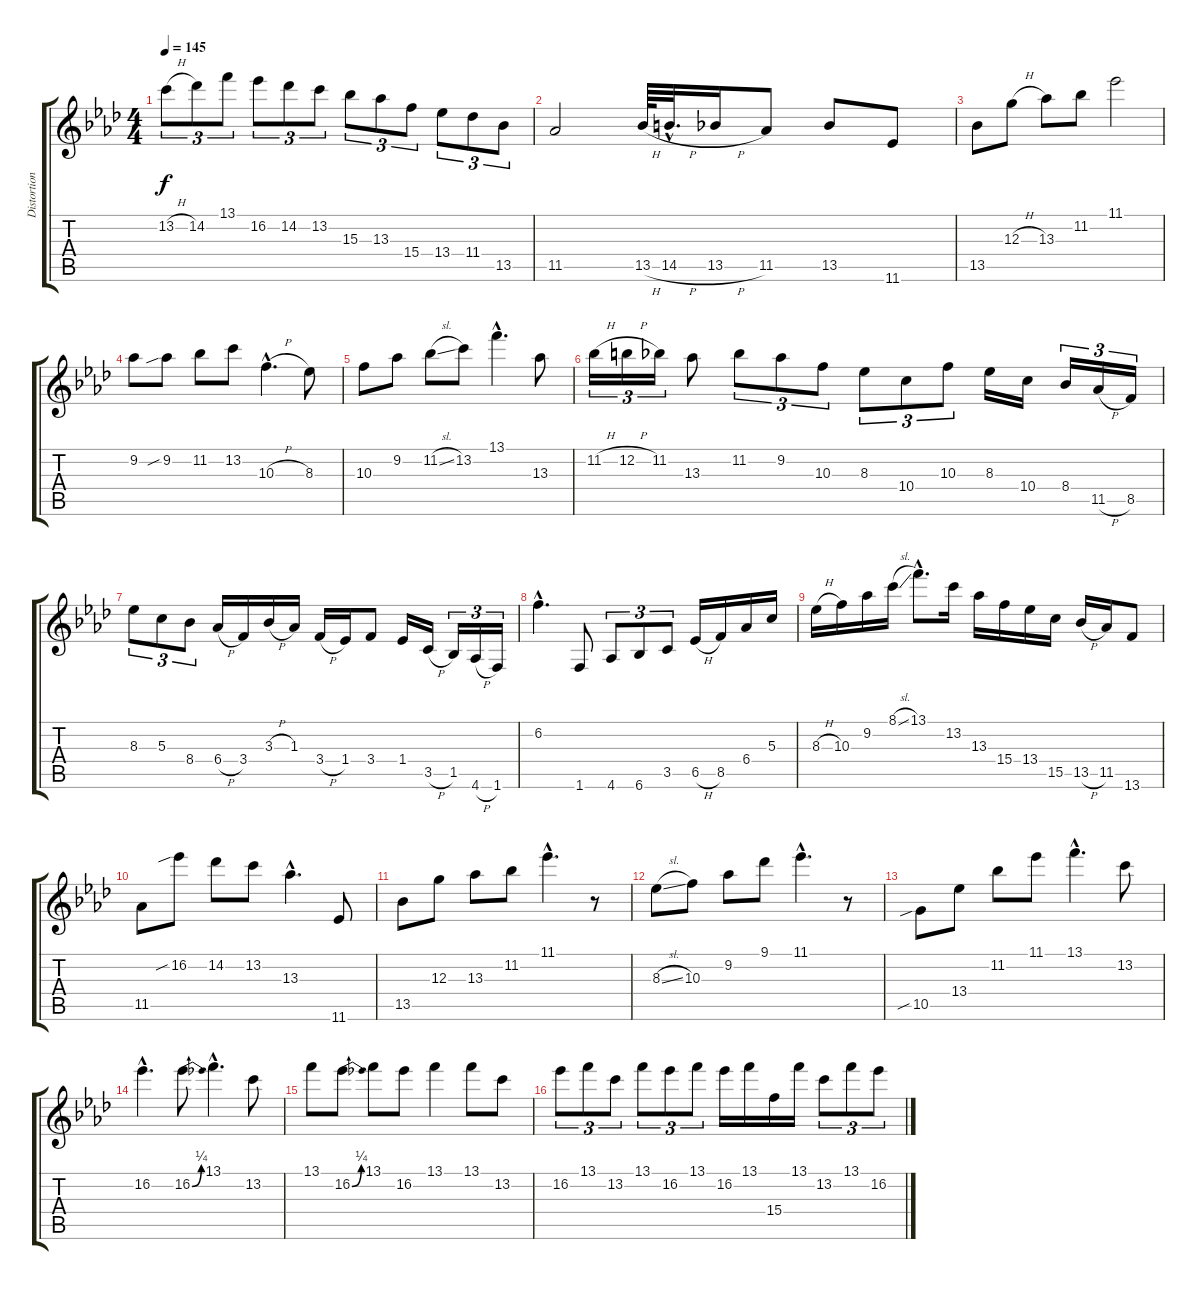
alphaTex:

\track ("Distortion Efects" "Distortion") {instrument distortionguitar}
\staff {score tabs}
\tuning (E4 B3 G3 D3 A2 E2) {hide}
\ts (4 4)
\tempo 145
\clef g2
\ks ab
13.2{h}.8{tu (3 2) dy f} 14.2.8{tu (3 2)} 13.1.8{tu (3 2)} 16.2.8{tu (3 2)} 14.2.8{tu (3 2)} 13.2.8{tu (3 2)} 15.3.8{tu (3 2)} 13.3.8{tu (3 2)} 15.4.8{tu (3 2)} 13.4.8{tu (3 2)} 11.4.8{tu (3 2)} 13.5.8{tu (3 2)} |
11.5.2 13.5{h}.64 14.5{h hac}.32{d} 13.5{h}.16 11.5.8 13.5.8 11.6.8 |
13.5.8 12.3{h}.8 13.3.8 11.2.8 11.1.2 |
9.2.8 9.2{sib}.8 11.2.8 13.2.8 10.3{h hac}.4{d} 8.3.8 |
10.3.8 9.2.8 11.2{sl}.8 13.2.8 13.1{hac}.4{d} 13.3.8 |
11.2{h}.16{tu (3 2)} 12.2{h}.16{tu (3 2)} 11.2.16{tu (3 2)} 13.3.8 11.2.8{tu (3 2)} 9.2.8{tu (3 2)} 10.3.8{tu (3 2)} 8.3.8{tu (3 2)} 10.4.8{tu (3 2)} 10.3.8{tu (3 2)} 8.3.16 10.4.16 8.4.16{tu (3 2)} 11.5{h}.16{tu (3 2)} 8.5.16{tu (3 2)} |
8.3.8{tu (3 2)} 5.3.8{tu (3 2)} 8.4.8{tu (3 2)} 6.4{h}.16 3.4.16 3.3{h}.16 1.3.16 3.4{h}.16 1.4.16 3.4.8 1.4.16 3.5{h}.16 1.5.16{tu (3 2)} 4.6{h}.16{tu (3 2)} 1.6.16{tu (3 2)} |
6.2{hac}.4{d} 1.6.8 4.6.8{tu (3 2)} 6.6.8{tu (3 2)} 3.5.8{tu (3 2)} 6.5{h}.16 8.5.16 6.4.16 5.3.16 |
8.3{h}.16 10.3.16 9.2.16 8.1{sl}.16 13.1{hac}.8{d} 13.2.16 13.3.16 15.4.16 13.4.16 15.5.16 13.5{h}.16 11.5.16 13.6.8 |
11.5.8 16.2{sib}.8 14.2.8 13.2.8 13.3{hac}.4{d} 11.6.8 |
13.5.8 12.3.8 13.3.8 11.2.8 11.1{hac}.4{d} r.8 |
8.3{sl}.8 10.3.8 9.2.8 9.1.8 11.1{hac}.4{d} r.8 |
10.5{sib}.8 13.4.8 11.2.8 11.1.8 13.1{hac}.4{d} 13.2.8 |
16.2{hac}.4{d} 16.2{be (bend 0 0 60 1)}.8 13.1{hac}.4{d} 13.2.8 |
13.1.8 16.2{be (bend 0 0 60 1)}.8 13.1.8 16.2.8 13.1.4 13.1.8 13.2.8 |
16.2.8{tu (3 2)} 13.1.8{tu (3 2)} 13.2.8{tu (3 2)} 13.1.8{tu (3 2)} 16.2.8{tu (3 2)} 13.1.8{tu (3 2)} 16.2.16 13.1.16 15.4.16 13.1.16 13.2.8{tu (3 2)} 13.1.8{tu (3 2)} 16.2.8{tu (3 2)}
